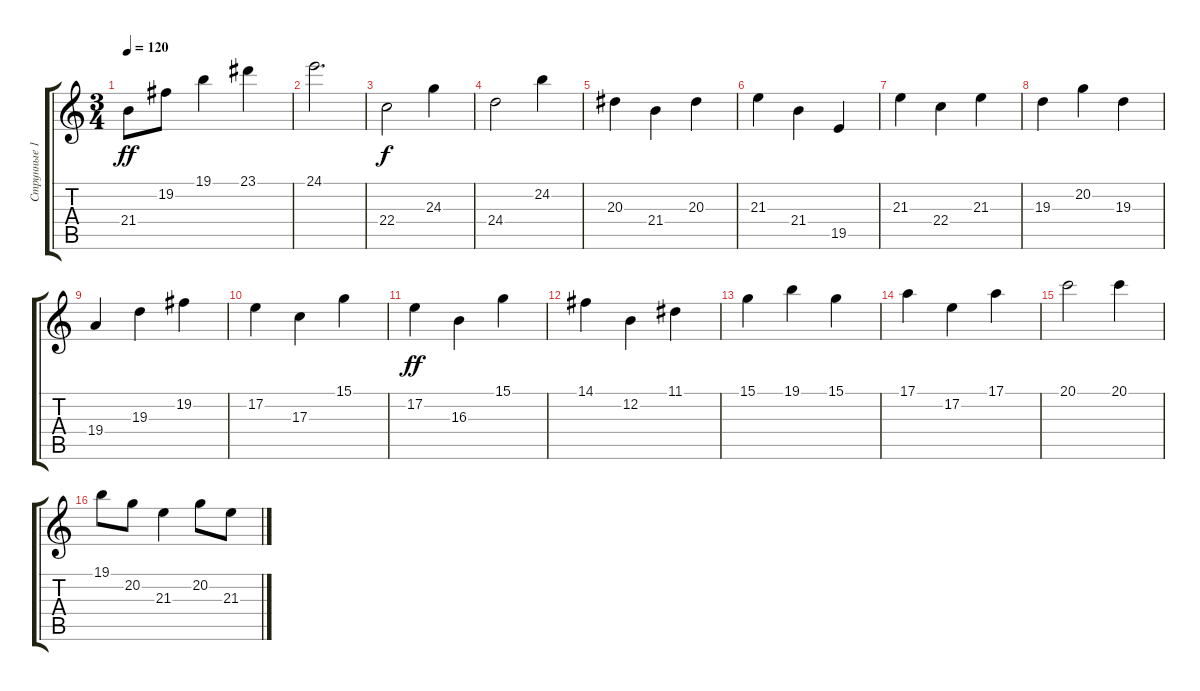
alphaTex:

\track ("Струнные 1" "Струнные 1") {instrument stringensemble1}
\staff {score tabs}
\tuning (E4 B3 G3 D3 A2 E2) {hide}
\ts (3 4)
\tempo 120
\clef g2
\ks c
21.4.8{dy ff} 19.2.8 19.1.4 23.1.4 |
24.1.2{d} |
22.4.2{dy f} 24.3.4 |
24.4.2 24.2.4 |
20.3.4 21.4.4 20.3.4 |
21.3.4 21.4.4 19.5.4 |
21.3.4 22.4.4 21.3.4 |
19.3.4 20.2.4 19.3.4 |
19.4.4 19.3.4 19.2.4 |
17.2.4 17.3.4 15.1.4 |
17.2.4{dy ff} 16.3.4 15.1.4 |
14.1.4 12.2.4 11.1.4 |
15.1.4 19.1.4 15.1.4 |
17.1.4 17.2.4 17.1.4 |
20.1.2 20.1.4 |
19.1.8 20.2.8 21.3.4 20.2.8 21.3.8
